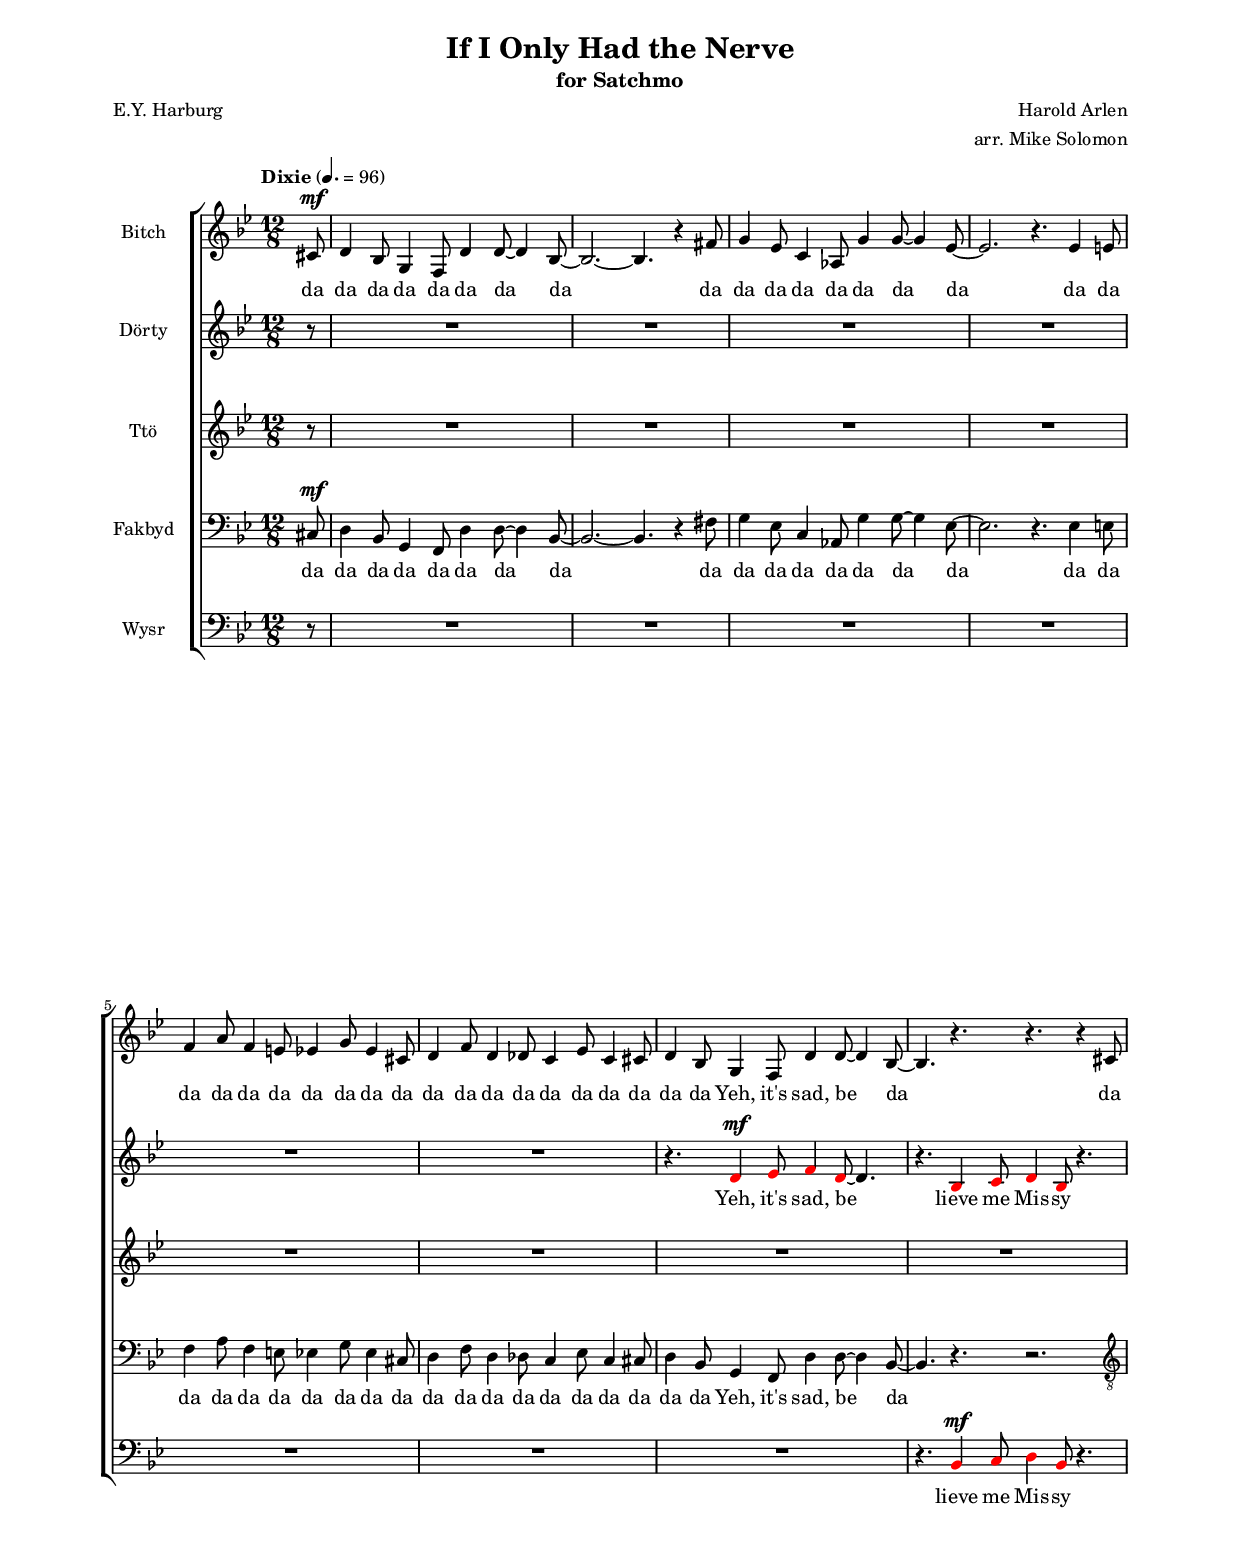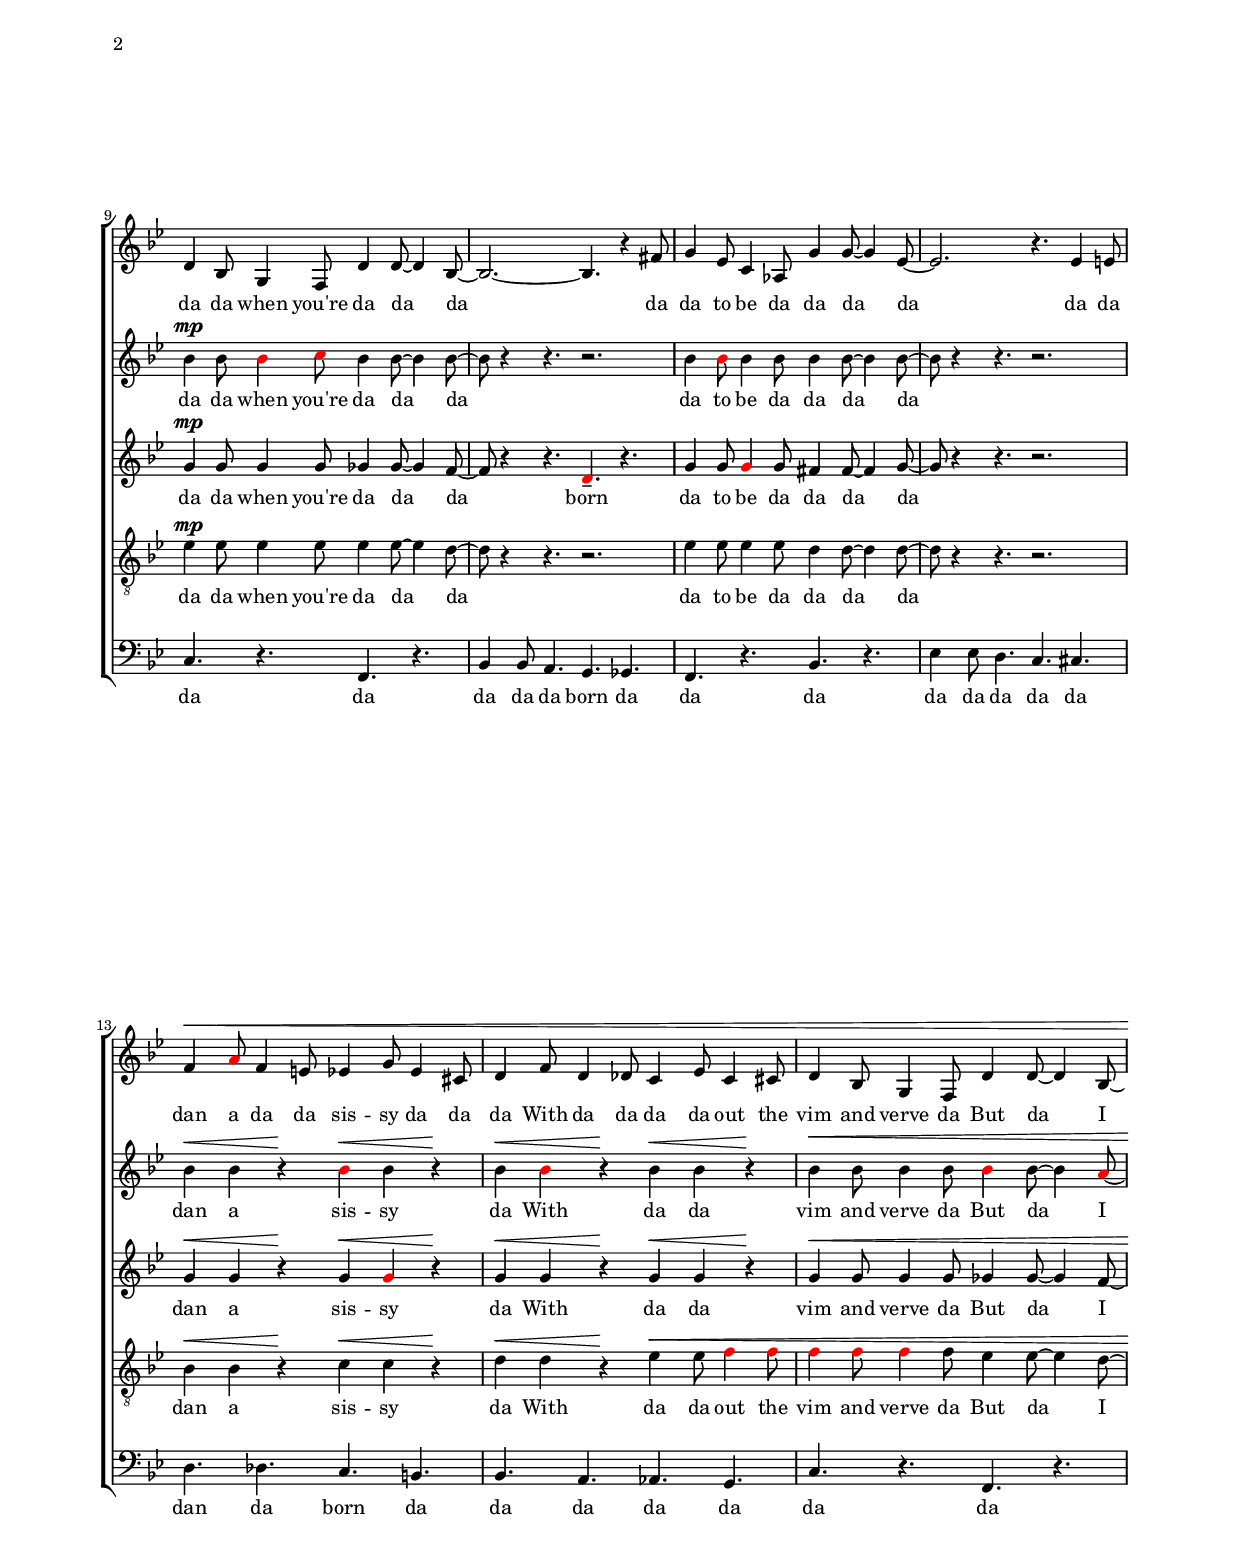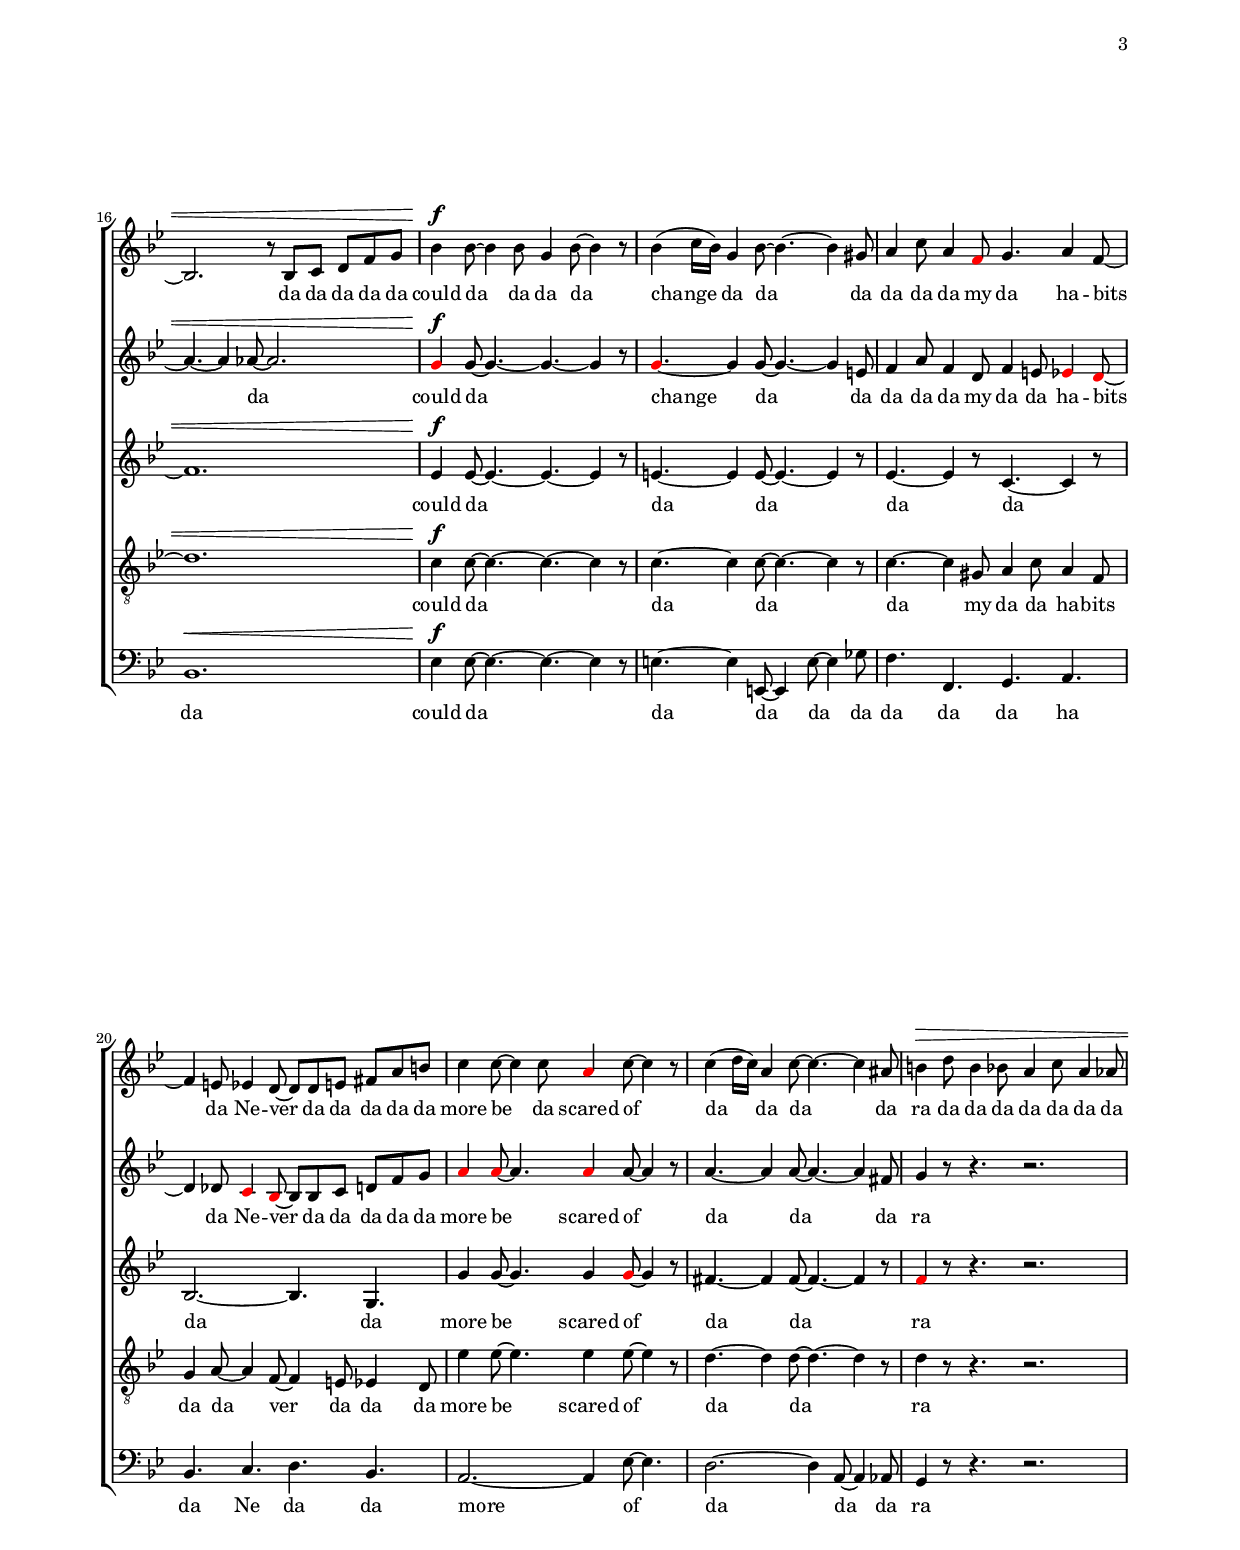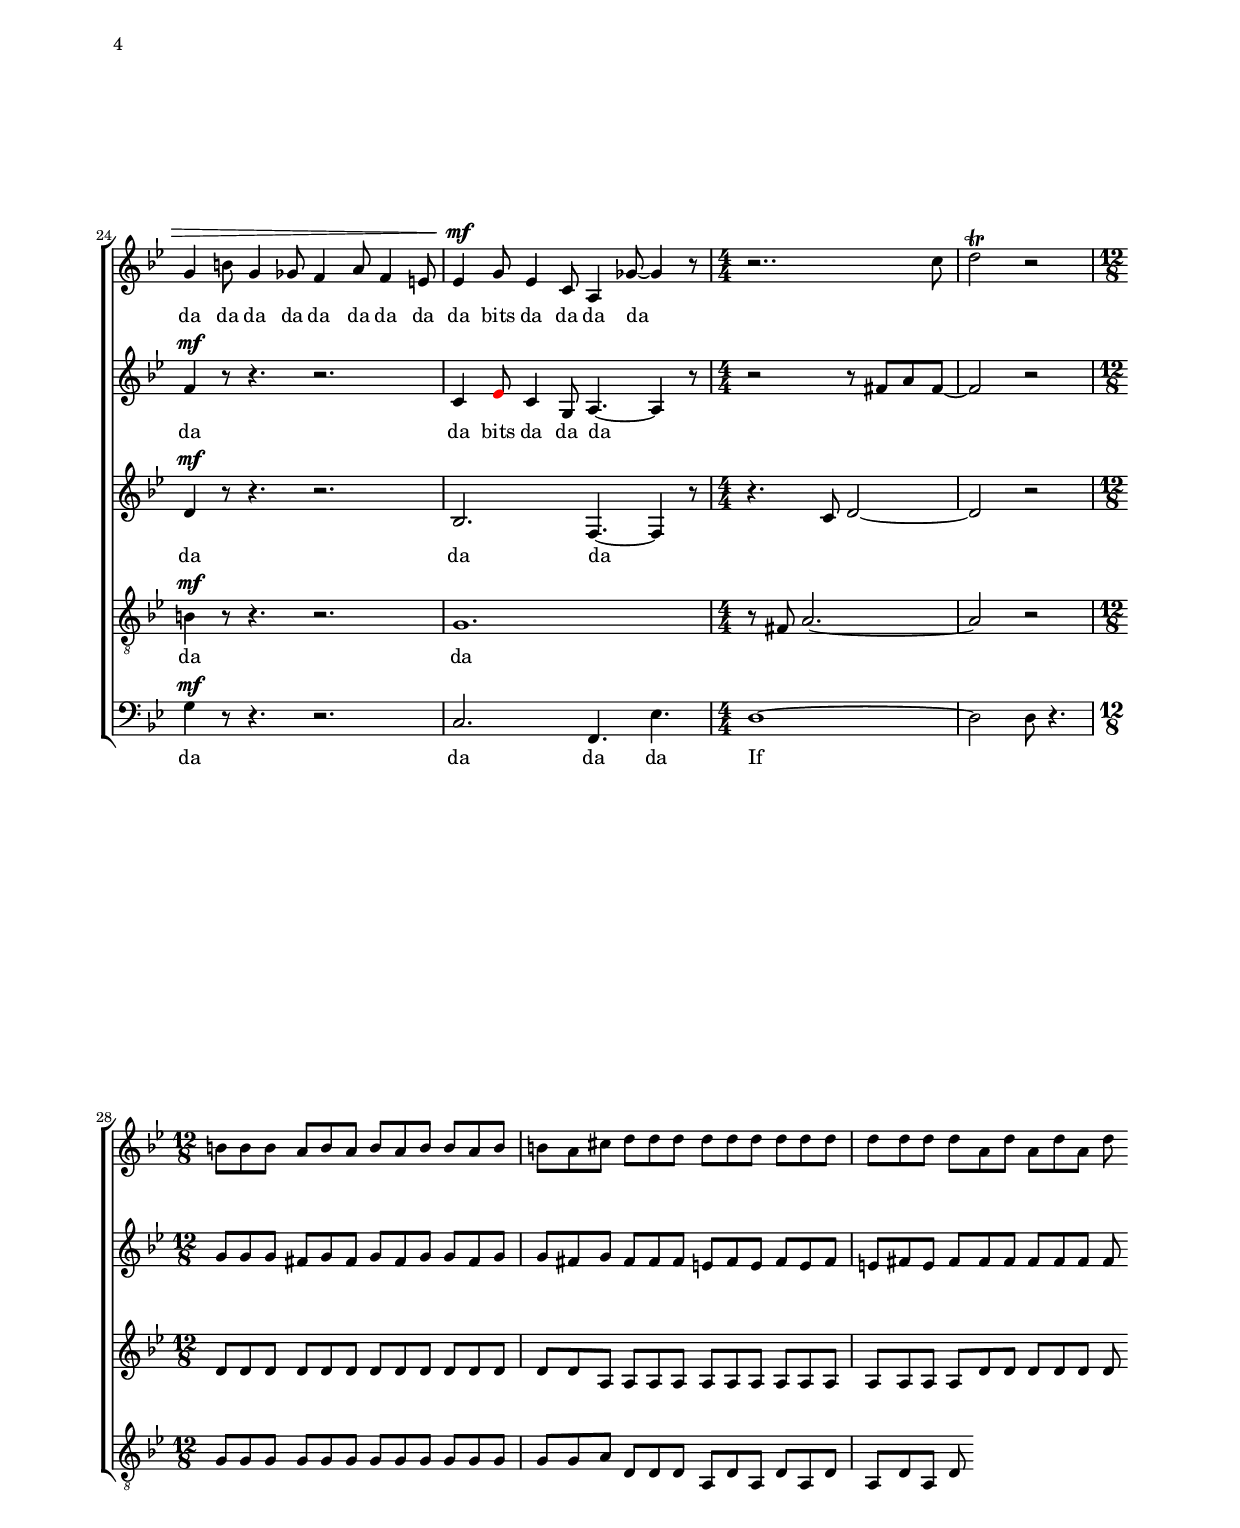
\version "2.19.0"
\include "defs-devel.ly"

marD = \markup \null
elsD = \markup \null
mikD = \markup \null
rynZ = \markup \null
desD = \markup \null

#(set-global-staff-size 15.87)
autoBeamInstruction = \autoBeamOn

solo = \markup \italic "solo"
psolo = \markup \italic "(solo)"
skat = \markup \italic "sit skat"
shoot = \markup \italic "SYT"

\header {
  title = "If I Only Had the Nerve"
  subtitle = "for Satchmo"
  %title = "Somewhere Over the Rainbow"
  composer = "Harold Arlen"
  poet = "E.Y. Harburg"
  arranger = "arr. Mike Solomon"
  %arranger = "arr. (anon)"
}
\paper {
  #(define fonts
    (set-global-fonts
    #:music "lilyjazz"
    #:brace "lilyjazz"
    #:roman "LilyJAZZText"
    #:sans "LilyJAZZChord"
    #:factor (/ staff-height pt 20)
  ))
  ragged-right = ##f
  left-margin = 0.75\in
  right-margin = 0.75\in
  top-margin = 0.5\in
  bottom-margin = 0.6\in
  ragged-last-bottom = ##f
  max-systems-per-page = #2
  %oddHeaderMarkup = "FIRST FULL DRAFT 20.10.14 4:44"
  %evenHeaderMarkup = "FIRST FULL DRAFT 20.10.14 4:44"
}


#(ly:set-option 'point-and-click #f)

#(set-global-staff-size 15.87)

railroad =  {
  \once \override BreathingSign.text = \markup \musicglyph #"scripts.caesura.straight"
  \breathe
}
myred = \once \override NoteHead #'color = #red

php = \once \override Hairpin.stencil = #(parenthesize-callback ly:hairpin::print)

\paper {
  footnote-separator-markup = \markup { \column { " "\override #`(span-factor . 1/5) { \draw-hline } }}
  footnote-padding = 1\mm
  top-system-spacing = #'((basic-distance . 1) (minimum-distance . 0) (padding . 1) (stretchability . 40))
  bottom-system-spacing = #'((basic-distance . 1) (minimum-distance . 0) (padding . 1) (stretchability . 50))
  ragged-right = ##f
}

prefatoryMatter = {
  \key bes \major
  \autoBeamInstruction
  \time 12/8
}

scorePrefatoryMatter = {
  \prefatoryMatter
  \partial 8
}

midiPrefatoryMatter = {
  \prefatoryMatter
  \partial 8
}

theme = \relative c {
  cis8-\tag #'first \mf |
  d4 bes8 g4 f8 d'4 d8 ~ d4 bes8 ~ |
  bes2. ~ bes4. r4 fis'8 |
  g4 ees8 c4 aes8 g'4 g8 ~ g4 ees8 ~ |
  ees2. r4. ees4 e8 |
  f4-\tag #'second \< \tag #'second { \rred } a8 f4 e8 ees4 g8 ees4 cis8 |
  d4 f8 d4 des8 c4 ees8 c4 cis8 |
  d4 bes8 g4 f8 d'4 d8 ~ d4 bes8 ~ |
  \tag #'first { bes4. }
  \tag #'second { bes2. }
}

marks = {
  \tempo "Dixie" 4.=96
  s8 |
  \repeat unfold 25 { s1. }
  \time 4/4
  s1 | s1 |
  \time 12/8
  s1. |
}

soprano = {
  \transpose c c' \removeWithTag #'second \theme
  r4. r4. r4
  \transpose c c' \removeWithTag #'first \theme
  \relative c' {
    r8 bes c d f g |
    bes4\f bes8 ~ bes4 bes8 g4 bes8 ~ bes4 r8 |
    bes4 ( c16 bes ) g4 bes8 ~ bes4. ~ bes4 gis8 |
    a4 c8 a4 \rred f8 g4. a4 f8 ~ |
    f4 e8 ees4 d8 ~ d d e fis a b |
    c4 c8 ~ c4 c8 \rred a4 c8 ~ c4 r8 |
    c4 ( d16 c ) a4 c8 ~ c4. ~ c4 ais8 |
    b4\> d8 b4 bes8 a4 c8 a4 aes8 |
    g4 b8 g4 ges8 f4 a8 f4 e8 |
    ees4\mf g8 ees4 c8 a4 ges'8 ~ ges4 r8 |
    r2.. c8 |
    d2\trill r2 |
    b8 b b a b a b a b b a b b a cis
    d d d d d d d d d d d d d a d a d a d 
  }
}

sopranoWords = \lyricmode {
  \repeat unfold 36 da
  Yeh, it's sad, be
  da
  da da da when you're da da da
  da
  da to be da da da da
  da da
  dan a da da sis -- sy da da
  da With da da da da out the
  vim and verve da But da I
  da da da da da
  could da da da da
  change da da da
  da da da my da ha -- bits
  da Ne -- ver da da da da da
  more be da scared of
  da da da da
  ra da da da da da da da
  da da da da da da da da
  da bits da da da da  
}

globalGC = {
  \repeat unfold 3 { s2\< s4\! }
  \tag #'hiGC { s2\< s4\! s1.\< }
  \tag #'loGC { s2.\< s1. }
  s1.
  s1.\f
}

mezzo = \relative c' {
  r8 |
  R1.*6 |
  r4. \Red d4\mf ees8 f4 d8 ~ \Black d4. |
  r4. \Red bes4 c8 d4 bes8 \Black r4. |
  bes'4\mp bes8 \Red bes4 c8 \Black bes4 bes8 ~ bes4 bes8 ~ |
  bes8 r4 r4. r2. |
  bes4 \rred bes8 bes4 bes8 bes4 bes8 ~ bes4 bes8 ~ |
  bes8 r4 r4. r2. |
  << { bes4 bes4 r \rred bes4 bes4 r |
       bes4 \rred bes4 r bes4 bes4 r |
       bes4 bes8 bes4 bes8 \rred bes4 bes8 ~ bes4 \rred a8 ~ |
       a4. ~ a4 aes8 ~ aes2. |
       \rred g4 g8 ~ g4. ~ g4. ~ g4 r8 |
     } \removeWithTag #'loGC \globalGC >>
  \rred g4. ~ g4 g8 ~ g4. ~ g4 e8 |
  f4 a8 f4 d8 f4 e8 \Red ees4 d8 ~ |
  \Black d4 des8 \Red c4 bes8 ~ \Black bes bes c d f g |
  \Red a4 a8 ~ \Black a4. \rred a4 a8 ~ a4 r8 |
  a4. ~ a4 a8 ~ a4. ~ a4 fis8 |
  g4 r8 r4. r2. |
  f4\mf r8 r4. r2. |
  c4 \rred ees8 c4 g8 a4. ~ a4 r8 |
  r2 r8 fis'8 a fis ~ |
  fis2 r |
  g8 g g fis g fis g fis g g fis g |
  g fis g fis fis fis e fis e fis e fis e fis e fis
  fis fis fis fis fis fis
}

mezzoWords = \lyricmode {
 Yeh, it's sad, be
  lieve me Mis -- sy
  da da when you're da da da
  da to be da da da da
  dan a
  sis -- sy
  da With
  da da
  vim and verve da But da I da
  could da
  change da da 
  da da da my da da ha -- bits
  da Ne -- ver da da da da da
  more be scared of
  da da da
  ra
  da
  da bits da da da
}


alto = \relative c'' {
  r8 |
  R1.*8 |
  g4\mp g8 g4 g8 ges4 ges8 ~ ges4 f8 ~ |
  f8 r4 r4. \rred d4.-- r |
  g4 g8 \rred g4 g8 fis4 fis8 ~ fis4 g8 ~ |
  g8 r4 r4. r2. |
  << { g4 g4 r g4 \rred g4 r |
       g4 g4 r g4 g4 r |
       g4 g8 g4 g8 ges4 ges8 ~ ges4 f8 ~ |
       f1. |
       ees4 ees8 ~ ees4. ~ ees4. ~ ees4 r8 |
     } \removeWithTag #'loGC \globalGC >>
  e4. ~ e4 e8 ~ e4. ~ e4 r8 |
  ees4. ~ ees4 r8 c4. ~ c4 r8 |
  bes2. ~ bes4. g |
  g'4 g8 ~ g4. g4 \rred g8 ~ g4 r8 |
  fis4. ~ fis4 fis8 ~ fis4. ~ fis4 r8 |
  \rred f4 r8 r4. r2. |
  d4\mf r8 r4. r2. |
  bes2. f4. ~ f4 r8 |
  r4. c'8 d2 ~ |
  d2 r |
  d8 d d d d d d d d d d d |
  d d a a a a a a a a a a |
  a a a a d d d d d d
}

altoWords = \lyricmode {
  da da when you're da da da
  born
  da to be da da da da
  dan a
  sis -- sy
  da With
  da da
  vim and verve da But da I
  could da
  da da
  da da
  da da
  more be scared of
  da da
  ra
  da
  da da
}

tenor = {
  \clef bass
  \removeWithTag #'second \theme
  r4. r2.
  \relative c' {
    \clef "treble_8"
    ees4\mp ees8 ees4 ees8 ees4 ees8 ~ ees4 d8 ~ |
    d8 r4 r4. r2. |
    ees4 ees8 ees4 ees8 d4 d8 ~ d4 d8 ~ |
    d8 r4 r4. r2. |
    << { bes4 bes r c c r |
         d d r ees ees8 \Red f4 f8 |
         f4 f8 f4 \Black f8 ees4 ees8 ~ ees4 d8 ~ |
         d1. |
         c4 c8 ~ c4. ~ c4. ~ c4 r8 |
       } \removeWithTag #'hiGC \globalGC >>
    c4. ~ c4 c8 ~ c4. ~ c4 r8 |
    c4. ~ c4 gis8 a4 c8 a4 f8 |
    g4 a8 ~ a4 f8 ~ f4 e8 ees4 d8 |
    ees'4 ees8 ~ ees4. ees4 ees8 ~ ees4 r8 |
    d4. ~ d4 d8 ~ d4. ~ d4 r8 |
    d4 r8 r4. r2. |
    b4\mf r8 r4. r2. |
    g1. |
    r8 fis a2. ~ |
    a2 r2 |
    g8 g g g g g g g g g g g |
    g g a d, d d a d a d a d a d a d

  }
}

tenorWords = \lyricmode {
  \repeat unfold 36 da
  Yeh, it's sad, be
  da
  da da when you're da da da
  da to be da da da da
  dan a
  sis -- sy
  da With da da out the
  vim and verve da But da I
  could da
  da da
  da my da da ha -- bits
  da da ver da da da
  more be scared of
  da da
  ra
  da
  da
}

bass = \relative c {
  \clef "bass"
  r8 |
  R1.*7 |
  r4. \Red bes4\mf c8 d4 bes8 \Black r4. |
  c4. r f, r |
  bes4 bes8 a4. g ges |
  f r bes r |
  ees4 ees8 d4. c cis |
  d4. des c b |
  bes a aes g |
  c r f, r |
  bes1.\< |
  ees4\f ees8 ~ ees4. ~ ees4. ~ ees4 r8 |
  e4. ~ e4 e,8 ~ e4 e'8 ~ e4 ges8 |
  f4. f, g a |
  bes c d bes |
  a2. ~ a4 ees'8 ~ ees4. |
  d2. ~ d4 a8 ~ a4 aes8 |
  g4 r8 r4. r2. |
  g'4\mf r8 r4. r2. |
  c,2. f,4. ees'4. |
  d1 ~ |
  d2 d8 r4. |
}

bassWords = \lyricmode {
  lieve me Mis -- sy
  da da
  da da da born da
  da
  da
  da da da da da
  dan da born da
  da da da da
  da da
  da
  could da
  da da da da
  da da da ha
  da Ne da da
  more of
  da da da
  ra
  da
  da da da
  If
}

\score {
  \new ChoirStaff <<
    \new Staff \with { instrumentName = #"Bitch" %shortInstrumentName = #"M."
} <<
      \new Voice = "soprano" { << { \numericTimeSignature
	\scorePrefatoryMatter
        \soprano
      } {
	\scorePrefatoryMatter
        \marks
      } >> }
      \new Lyrics \lyricsto "soprano" {
        \sopranoWords
      }
    >>
    \new Staff \with { instrumentName = #"Dörty" %shortInstrumentName = #"E."
} <<
      \new Voice = "mezzo" { \numericTimeSignature
	\scorePrefatoryMatter
        \mezzo
      }
      \new Lyrics \lyricsto "mezzo" {
        \mezzoWords
      }
    >>
    \new Staff \with { instrumentName = #"Ttö" %shortInstrumentName = #"Mk."
} <<
      \new Voice = "alto" { \numericTimeSignature
	\scorePrefatoryMatter
        \alto
      }
      \new Lyrics \lyricsto "alto" {
        \altoWords
      }
    >>
    \new Staff \with { instrumentName = #"Fakbyd" %shortInstrumentName = #"R."
} <<
      \new Voice = "tenor" { \numericTimeSignature
	\scorePrefatoryMatter
        \tenor
      }
      \new Lyrics \lyricsto "tenor" {
        \tenorWords
      }
    >>
    \new Staff \with { instrumentName = #"Wysr" %shortInstrumentName = #"P." %\markup { \concat { E \super u . } }
} <<
      \new Voice = "bass" { \numericTimeSignature
	\scorePrefatoryMatter
        \bass
      }
      \new Lyrics \lyricsto "bass" {
        \bassWords
      }
    >>
  >>
  \layout {
    \context {
      \Voice
      \override TextScript #'layer = #6
      \override NoteHead #'layer = #7
      \override Glissando #'breakable = ##t
      \override TupletNumber #'breakable = ##t
      \override TupletBracket #'breakable = ##t
      \override DynamicLineSpanner.direction = #UP
      \remove "Forbid_line_break_engraver"
    }
    \context {
      \Staff
      %\consists "Metronome_mark_engraver"
      \override TimeSignature #'style = #'numbered
      \override StaffSymbol #'layer = #4
      \override TimeSignature #'layer = #3
      \override TimeSignature #'whiteout = ##t
    }
    \context {
      \Lyrics
      %\override LyricText #'whiteout = ##t
      \override LyricText #'layer = #6
    }
    \context {
      \Score
      %\remove "Metronome_mark_engraver"
      \override NonMusicalPaperColumn #'allow-loose-spacing = ##f
    }
  }
}

%{
\score {
  \new PianoStaff <<
    \new Staff  {
      \new Voice = "soprano" { << { \numericTimeSignature
	\scorePrefatoryMatter
        \soprano
      } \\ { \mezzo } \\ { \alto } {
	\scorePrefatoryMatter
        \marks
      } >> }
    }
    \new Staff  {
      \new Voice = "soprano" { << { \numericTimeSignature
	\scorePrefatoryMatter
        \tenor
      } \\ \\ { \bass } {
	\scorePrefatoryMatter
        \marks
      } >> }
    }
  >>
  \layout {
    \context {
      \Voice
      \override TextScript #'layer = #6
      \override NoteHead #'layer = #7
      \override Glissando #'breakable = ##t
      \override TupletNumber #'breakable = ##t
      \override TupletBracket #'breakable = ##t
      \remove "Forbid_line_break_engraver"
    }
    \context {
      \Staff
      %\consists "Metronome_mark_engraver"
      \override TimeSignature #'style = #'numbered
      \override StaffSymbol #'layer = #4
      \override TimeSignature #'layer = #3
      \override TimeSignature #'whiteout = ##t
    }
    \context {
      \Lyrics
      %\override LyricText #'whiteout = ##t
      \override LyricText #'layer = #6
    }
    \context {
      \Score
      %\remove "Metronome_mark_engraver"
      \override NonMusicalPaperColumn #'allow-loose-spacing = ##f
    }
  }
}
%}

%%% MIDI

\score {
  \new ChoirStaff <<
    \new Staff \with { instrumentName = #"Bitch" %shortInstrumentName = #"M."
} <<
      \new Voice = "soprano" { << { \numericTimeSignature
	\midiPrefatoryMatter
        \soprano
      } {
	\midiPrefatoryMatter
        \marks
      } >> }
      \new Lyrics \lyricsto "soprano" {
        \sopranoWords
      }
    >>
    \new Staff \with { instrumentName = #"Dörty" %shortInstrumentName = #"E."
} <<
      \new Voice = "mezzo" { \numericTimeSignature
	\midiPrefatoryMatter
        \mezzo
      }
      \new Lyrics \lyricsto "mezzo" {
        \mezzoWords
      }
    >>
    \new Staff \with { instrumentName = #"Ttö" %shortInstrumentName = #"Mk."
} <<
      \new Voice = "alto" { \numericTimeSignature
	\midiPrefatoryMatter
        \alto
      }
      \new Lyrics \lyricsto "alto" {
        \altoWords
      }
    >>
    \new Staff \with { instrumentName = #"Fakbyd" %shortInstrumentName = #"R."
} <<
      \new Voice = "tenor" { \numericTimeSignature
	\midiPrefatoryMatter
        \tenor
      }
      \new Lyrics \lyricsto "tenor" {
        \tenorWords
      }
    >>
    \new Staff \with { instrumentName = #"Wysr" %shortInstrumentName = #"P." %\markup { \concat { E \super u . } }
} <<
      \new Voice = "bass" { \numericTimeSignature
	\midiPrefatoryMatter
        \bass
      }
      \new Lyrics \lyricsto "bass" {
        \bassWords
      }
    >>
  >>
  \midi {}
}
